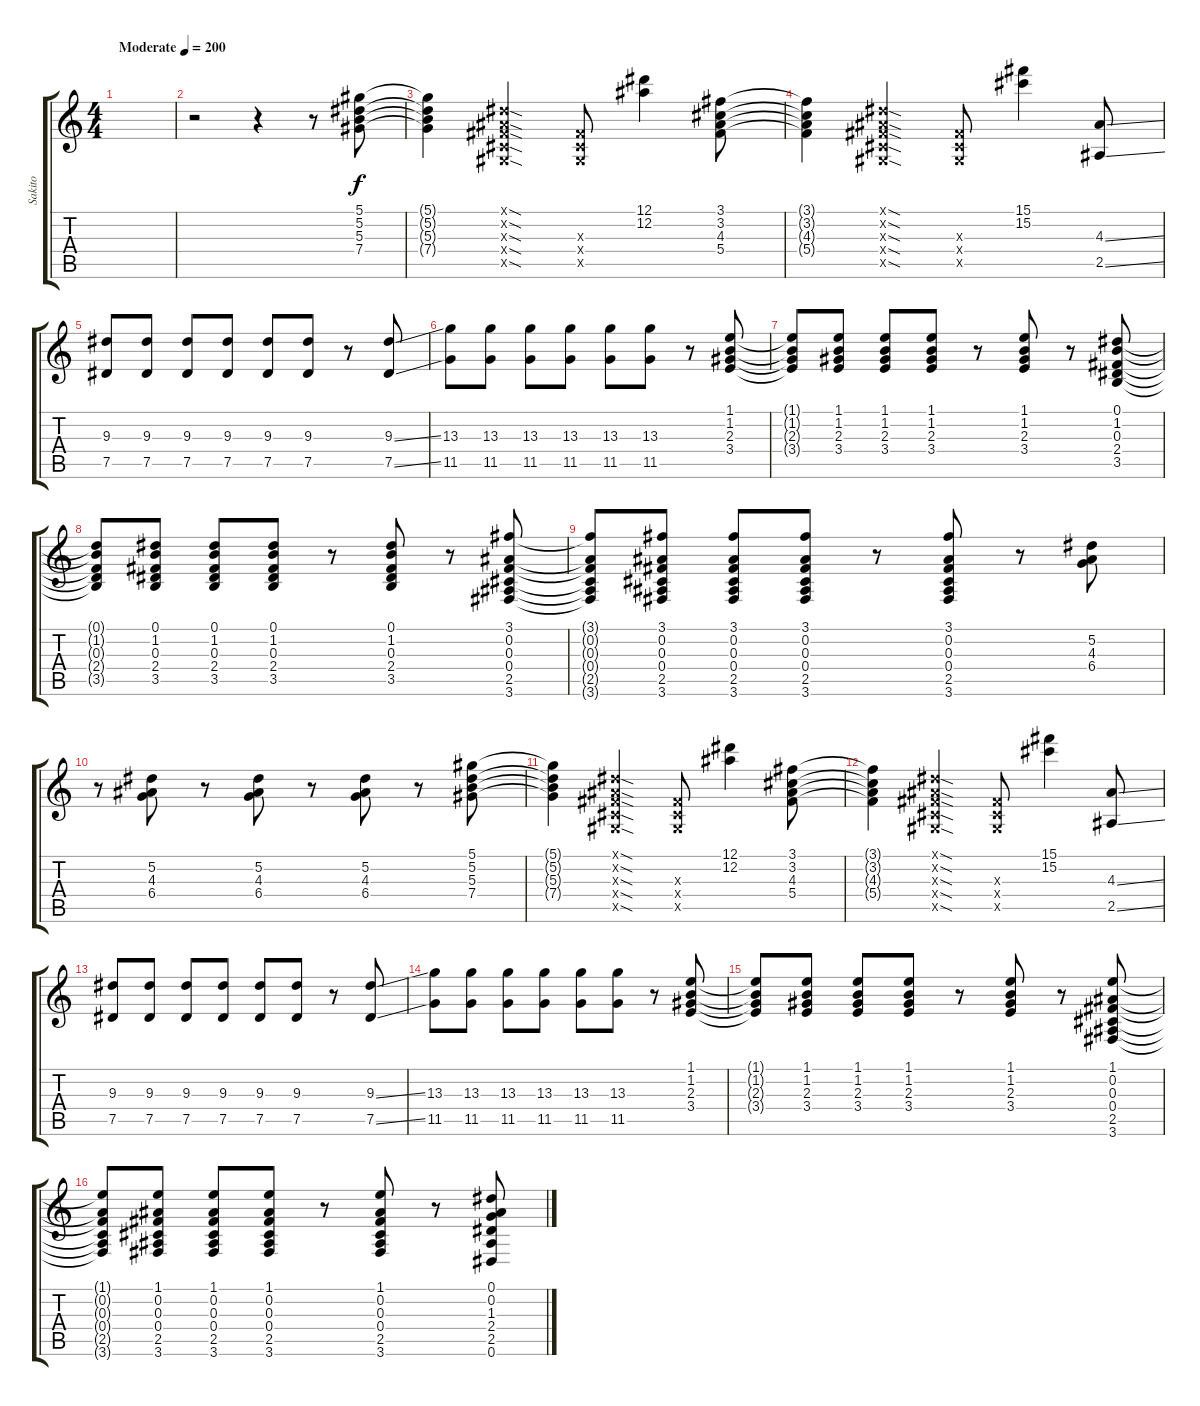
\track ("Sakito" "Sakito") {instrument distortionguitar}
\staff {score tabs}
\tuning (Eb4 Bb3 Gb3 Db3 Ab2 Eb2) {hide}
\ts (4 4)
\tempo (200 "Moderate")
\clef g2
\ks c
|
r.2 r.4 r.8 (5.1 5.2 5.3 7.4).8 |
(5.1{t} 5.2{t} 5.3{t} 7.4{t}).4 (0.1{sod x} 0.2{sod x} 0.3{sod x} 0.4{sod x} 0.5{sod x}).4 (0.3{x} 0.4{x} 0.5{x}).8 (12.1 12.2).4 (3.1 3.2 4.3 5.4).8 |
(3.1{t} 3.2{t} 4.3{t} 5.4{t}).4 (0.1{sod x} 0.2{sod x} 0.3{sod x} 0.4{sod x} 0.5{sod x}).4 (0.3{x} 0.4{x} 0.5{x}).8 (15.1 15.2).4 (4.3{ss} 2.5{ss}).8 |
(9.3 7.5).8 (9.3 7.5).8 (9.3 7.5).8 (9.3 7.5).8 (9.3 7.5).8 (9.3 7.5).8 r.8 (9.3{ss} 7.5{ss}).8 |
(13.3 11.5).8 (13.3 11.5).8 (13.3 11.5).8 (13.3 11.5).8 (13.3 11.5).8 (13.3 11.5).8 r.8 (1.1 1.2 2.3 3.4).8 |
(1.1{t} 1.2{t} 2.3{t} 3.4{t}).8 (1.1 1.2 2.3 3.4).8 (1.1 1.2 2.3 3.4).8 (1.1 1.2 2.3 3.4).8 r.8 (1.1 1.2 2.3 3.4).8 r.8 (0.1 1.2 0.3 2.4 3.5).8 |
(0.1{t} 1.2{t} 0.3{t} 2.4{t} 3.5{t}).8 (0.1 1.2 0.3 2.4 3.5).8 (0.1 1.2 0.3 2.4 3.5).8 (0.1 1.2 0.3 2.4 3.5).8 r.8 (0.1 1.2 0.3 2.4 3.5).8 r.8 (3.1 0.2 0.3 0.4 2.5 3.6).8 |
(3.1{t} 0.2{t} 0.3{t} 0.4{t} 2.5{t} 3.6{t}).8 (3.1 0.2 0.3 0.4 2.5 3.6).8 (3.1 0.2 0.3 0.4 2.5 3.6).8 (3.1 0.2 0.3 0.4 2.5 3.6).8 r.8 (3.1 0.2 0.3 0.4 2.5 3.6).8 r.8 (5.2 4.3 6.4).8 |
r.8 (5.2 4.3 6.4).8 r.8 (5.2 4.3 6.4).8 r.8 (5.2 4.3 6.4).8 r.8 (5.1 5.2 5.3 7.4).8 |
(5.1{t} 5.2{t} 5.3{t} 7.4{t}).4 (0.1{sod x} 0.2{sod x} 0.3{sod x} 0.4{sod x} 0.5{sod x}).4 (0.3{x} 0.4{x} 0.5{x}).8 (12.1 12.2).4 (3.1 3.2 4.3 5.4).8 |
(3.1{t} 3.2{t} 4.3{t} 5.4{t}).4 (0.1{sod x} 0.2{sod x} 0.3{sod x} 0.4{sod x} 0.5{sod x}).4 (0.3{x} 0.4{x} 0.5{x}).8 (15.1 15.2).4 (4.3{ss} 2.5{ss}).8 |
(9.3 7.5).8 (9.3 7.5).8 (9.3 7.5).8 (9.3 7.5).8 (9.3 7.5).8 (9.3 7.5).8 r.8 (9.3{ss} 7.5{ss}).8 |
(13.3 11.5).8 (13.3 11.5).8 (13.3 11.5).8 (13.3 11.5).8 (13.3 11.5).8 (13.3 11.5).8 r.8 (1.1 1.2 2.3 3.4).8 |
(1.1{t} 1.2{t} 2.3{t} 3.4{t}).8 (1.1 1.2 2.3 3.4).8 (1.1 1.2 2.3 3.4).8 (1.1 1.2 2.3 3.4).8 r.8 (1.1 1.2 2.3 3.4).8 r.8 (1.1 0.2 0.3 0.4 2.5 3.6).8 |
(1.1{t} 0.2{t} 0.3{t} 0.4{t} 2.5{t} 3.6{t}).8 (1.1 0.2 0.3 0.4 2.5 3.6).8 (1.1 0.2 0.3 0.4 2.5 3.6).8 (1.1 0.2 0.3 0.4 2.5 3.6).8 r.8 (1.1 0.2 0.3 0.4 2.5 3.6).8 r.8 (0.1 0.2 1.3 2.4 2.5 0.6).8
